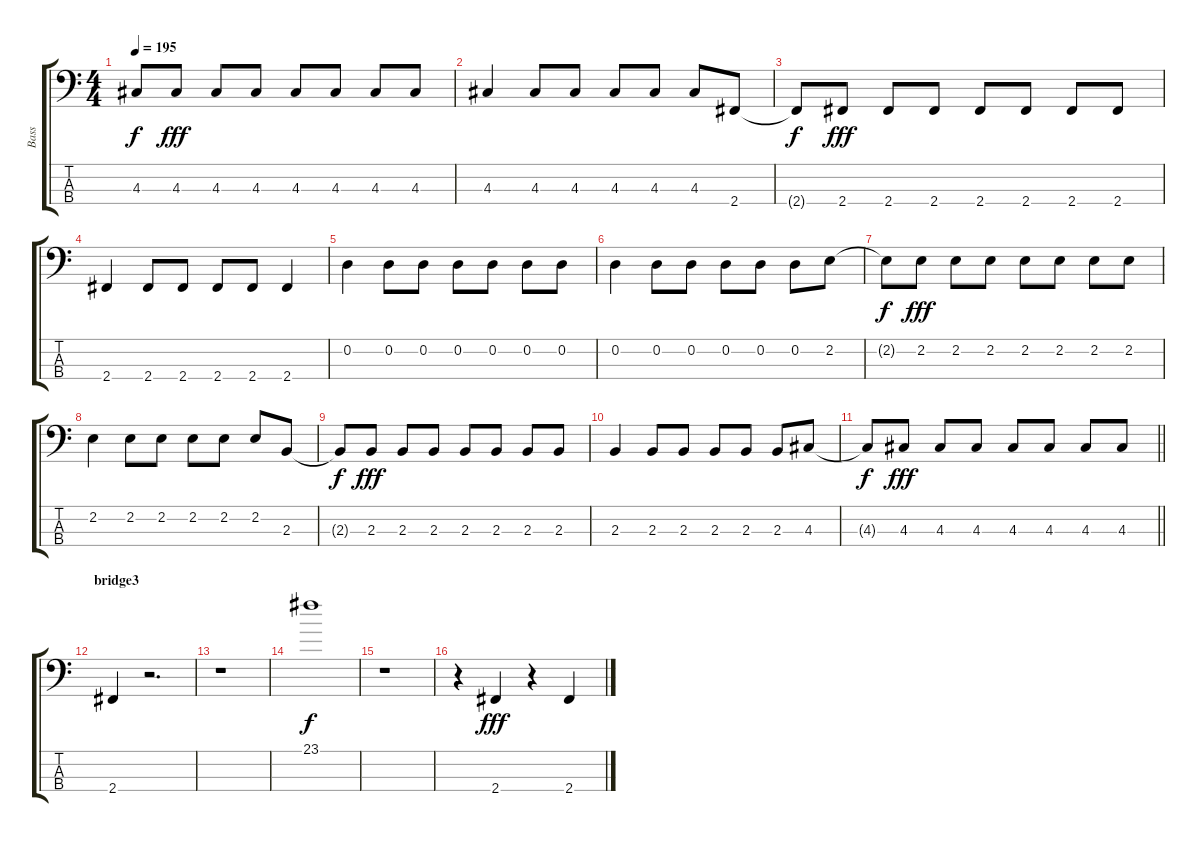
\track ("Bass" "Bass") {instrument electricbassfinger}
\staff {score tabs}
\tuning (G2 D2 A1 E1) {hide}
\ts (4 4)
\tempo 195
\clef f4
\ks c
4.3{t}.8{dy f} 4.3.8{dy fff} 4.3.8 4.3.8 4.3.8 4.3.8 4.3.8 4.3.8 |
4.3.4 4.3.8 4.3.8 4.3.8 4.3.8 4.3.8 2.4.8 |
2.4{t}.8{dy f} 2.4.8{dy fff} 2.4.8 2.4.8 2.4.8 2.4.8 2.4.8 2.4.8 |
2.4.4 2.4.8 2.4.8 2.4.8 2.4.8 2.4.4 |
0.2.4 0.2.8 0.2.8 0.2.8 0.2.8 0.2.8 0.2.8 |
0.2.4 0.2.8 0.2.8 0.2.8 0.2.8 0.2.8 2.2.8 |
2.2{t}.8{dy f} 2.2.8{dy fff} 2.2.8 2.2.8 2.2.8 2.2.8 2.2.8 2.2.8 |
2.2.4 2.2.8 2.2.8 2.2.8 2.2.8 2.2.8 2.3.8 |
2.3{t}.8{dy f} 2.3.8{dy fff} 2.3.8 2.3.8 2.3.8 2.3.8 2.3.8 2.3.8 |
2.3.4 2.3.8 2.3.8 2.3.8 2.3.8 2.3.8 4.3.8 |
\barLineRight lightlight
4.3{t}.8{dy f} 4.3.8{dy fff} 4.3.8 4.3.8 4.3.8 4.3.8 4.3.8 4.3.8 |
\section ("" "bridge3")
2.4.4 r.2{d} |
r.1 |
23.1.1{dy f} |
r.1 |
r.4 2.4.4{dy fff} r.4 2.4.4
